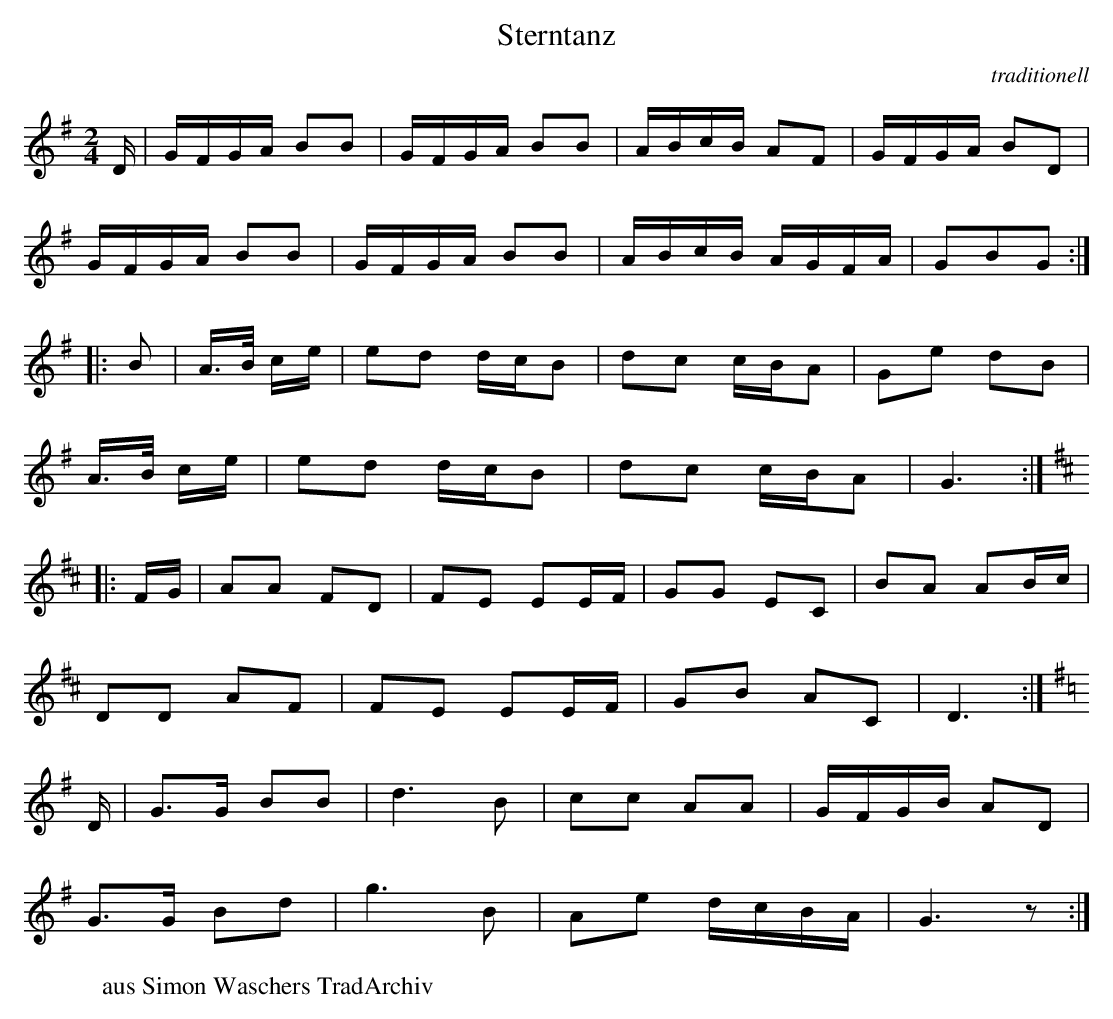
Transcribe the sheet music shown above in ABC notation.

X:1
T:Sterntanz
C:traditionell
M:2/4
L:1/16
K:G
D |\
GFGA B2B2 | GFGA B2B2 | ABcB A2F2 | GFGA B2D2 |
GFGA B2B2 | GFGA B2B2 | ABcB AGFA | G2B2G2 :|
|: B2 |\
A>B ce | e2d2 dcB2 | d2c2 cBA2 | G2e2 d2B2 |
A>B ce | e2d2 dcB2 | d2c2 cBA2 | G6 :|
K:D
|: FG |\
A2A2 F2D2 | F2E2 E2EF | G2G2 E2C2 | B2A2 A2Bc |
D2D2 A2F2 | F2E2 E2EF | G2B2 A2C2 | D6 :|
K:G
D |\
G3G B2B2 | d6 B2 | c2c2 A2A2 | GFGB A2D2 |
G3G B2d2 | g6 B2 | A2e2 dcBA | G6 z2 :|
W:aus Simon Waschers TradArchiv
